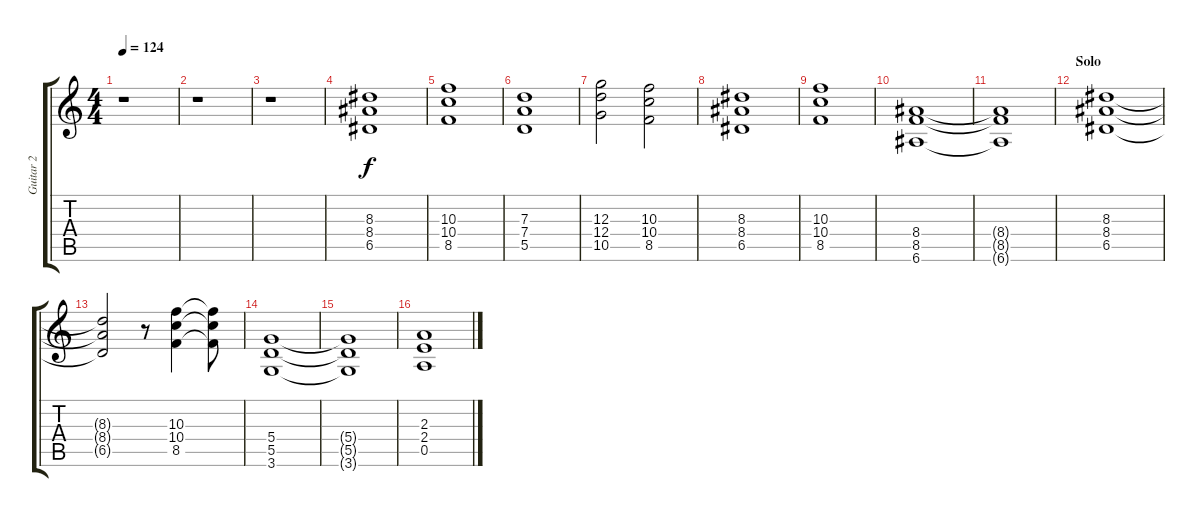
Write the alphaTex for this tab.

\track ("Guitar 2" "Guitar 2") {instrument distortionguitar}
\staff {score tabs}
\tuning (E4 B3 G3 D3 A2 E2) {hide}
\ts (4 4)
\tempo 124
\clef g2
\ks c
r.1{dy f} |
r.1 |
r.1 |
\section ("" "")
(8.3 8.4 6.5).1 |
(10.3 10.4 8.5).1 |
(7.3 7.4 5.5).1 |
(12.3 12.4 10.5).2 (10.3 10.4 8.5).2 |
(8.3 8.4 6.5).1 |
(10.3 10.4 8.5).1 |
(8.4 8.5 6.6).1 |
(8.4{t} 8.5{t} 6.6{t}).1 |
\section ("" "Solo")
(8.3 8.4 6.5).1 |
(8.3{t} 8.4{t} 6.5{t}).2 r.8 (10.3 10.4 8.5).4 (10.3{t} 10.4{t} 8.5{t}).8 |
(5.4 5.5 3.6).1 |
(5.4{t} 5.5{t} 3.6{t}).1 |
(2.3 2.4 0.5).1
